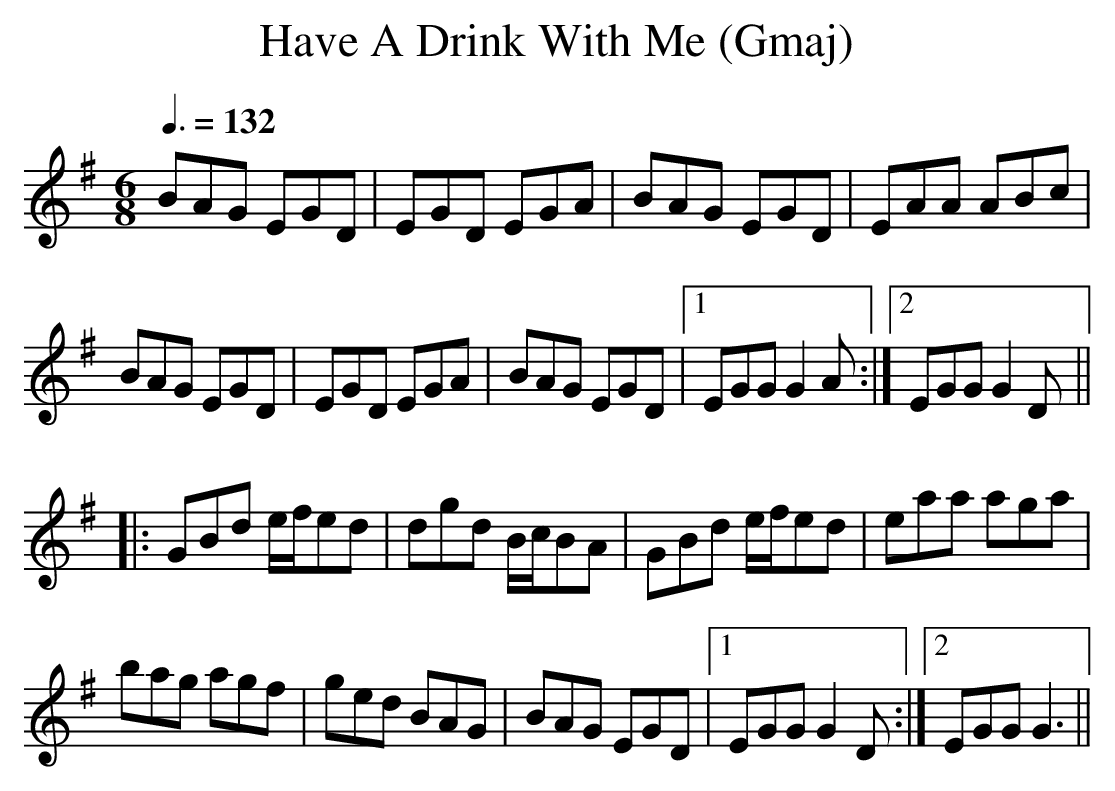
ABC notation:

X:1
T:Have A Drink With Me (Gmaj)
Q:3/8=132
M:6/8
L:1/8
K:Gmaj
BAG EGD|EGD EGA|BAG EGD|EAA ABc|
BAG EGD|EGD EGA|BAG EGD|1EGG G2A:|2EGG G2D||
|:GBd e/f/ed|dgd B/c/BA|GBd e/f/ed|eaa aga|
bag agf|ged BAG|BAG EGD|1EGG G2D:|2EGG G3||
